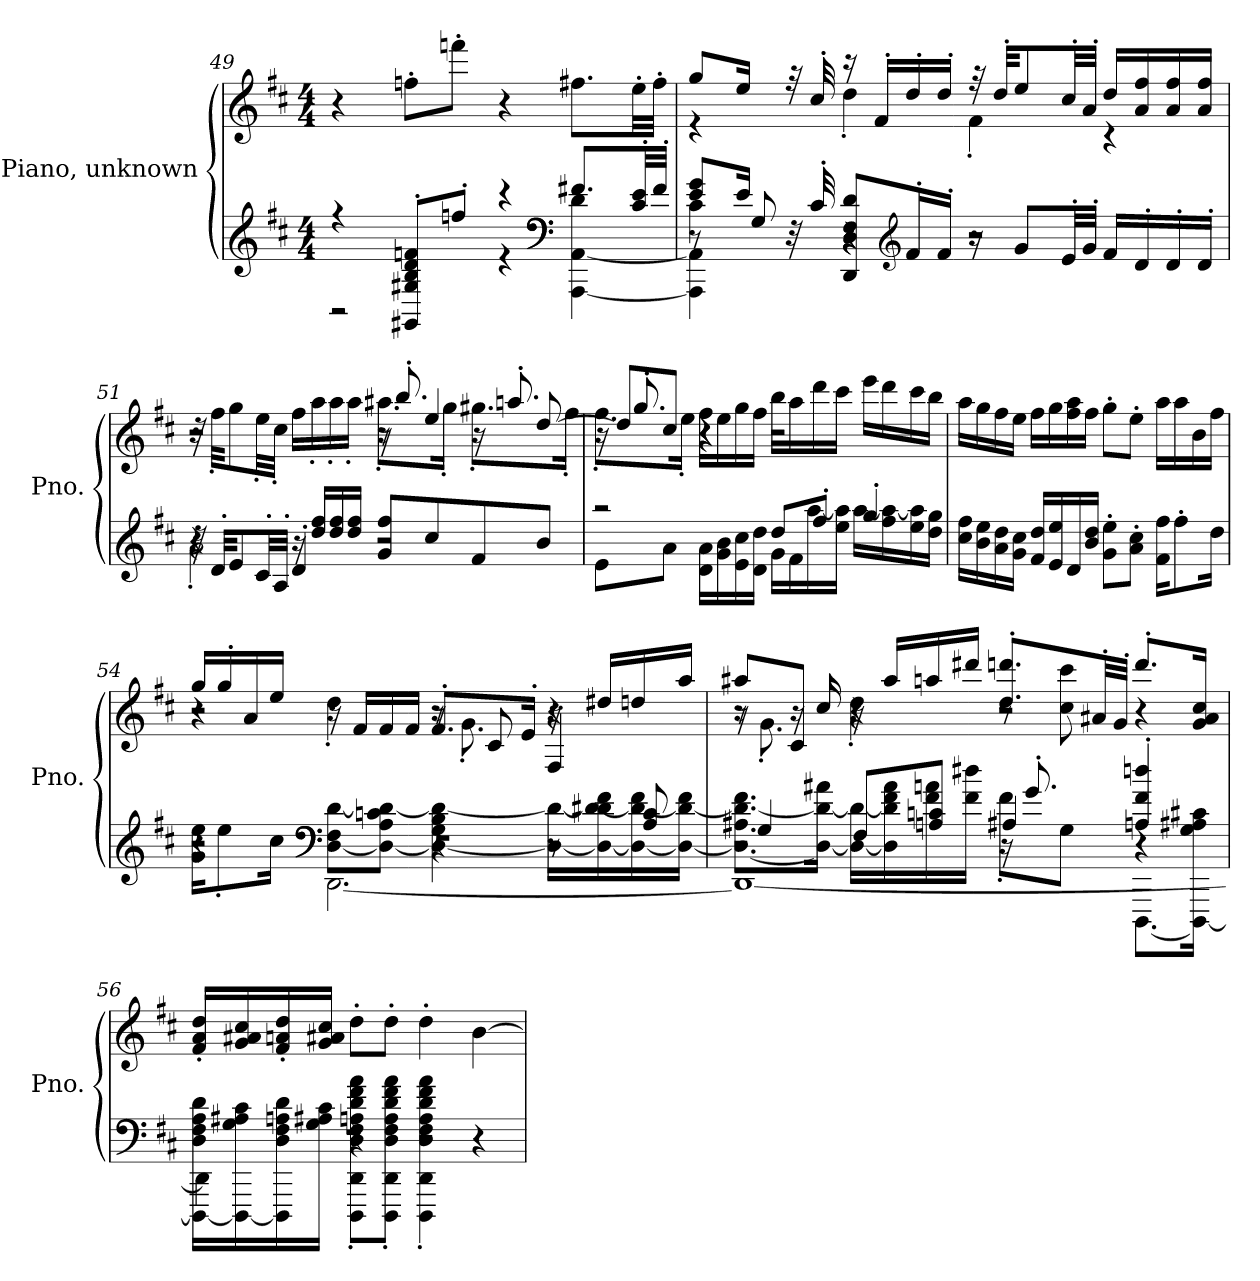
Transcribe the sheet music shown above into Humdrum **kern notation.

**kern	**kern
*part1	*part1
*staff2	*staff1
*I"Piano, unknown	*
*I'Pno.	*
!!LO:LB:g=z
*clefG2	*clefG2
*k[f#c#]	*k[f#c#]
*M4/4	*M4/4
=49	=49
*^	*
4r	2r	4r
8GG#X/' 8G#X/' 8B/' 8d/' 8fn/'L	.	8ffn'\L
8ffn'/J	.	8fffn'\J
4r	4r	4r
*clefF4	*	*
8.f#X/L	[4AAA\ [4AA\ 4d\	8.ff#X\L
32c#/' 32e/'LL	.	32ee'\LL
32f#'/JJJ	.	32ff#'\JJJ
=50	=50	=50
*^	*^	*^
8e/ 8g/L	4c#\	8r	4AAA\] 4AA\]	8gg/L	4r
16e/Jk	.	8G/	.	16ee/Jk	.
32r	.	.	.	32r	.
32c#'/	.	.	.	32cc#'/	.
8DD/ 8D/ 8F#/ 8d/L	4r	4r	4r	16r	4dd'\
.	.	.	.	16f#'/LL	.
*clefG2	*	*	*	*	*
16f#'/L	.	.	.	16dd'/	.
16f#'/JJ	.	.	.	16dd'/JJ	.
16r	2r	2r	2r	32r	4f#'\
.	.	.	.	32dd'/KKL	.
8g/L	.	.	.	8ee/	.
32e'/LL	.	.	.	32cc#'/LL	.
32g'/JJJ	.	.	.	32a'/JJJ	.
16f#/LL	.	.	.	16dd/LL	4r
16d'/	.	.	.	16a/ 16ff#/	.
16d'/	.	.	.	16a/ 16ff#/	.
16d'/JJ	.	.	.	16a/ 16ff#/JJ	.
*	*	*v	*v	*	*
!!LO:PB:g=z
=51	=51	=51	=51	=51
*	*	*	*	*^
32r	2a'\	4r	2r	32r	2r
32d'/KKL	.	.	.	32ff#'\KKL	.
8e/	.	.	.	8gg\	.
32c#'/LL	.	.	.	32ee'\LL	.
32A'/JJJ	.	.	.	32cc#'\JJJ	.
16r	.	4d'/	.	16ff#\LL	.
16dd/ 16ff#/LL	.	.	.	16aa'\	.
16dd/ 16ff#/	.	.	.	16aa'\	.
16dd/ 16ff#/JJ	.	.	.	16aa'\JJ	.
8g/ 8ff#/L	2r	2r	16r	8.aa#X'\L	8r
.	.	.	8.bb'/	.	.
8cc#/	.	.	.	.	4ee/
.	.	.	.	16gg'\Jk	.
8f#/	.	.	16r	8.gg#X'\L	.
.	.	.	8.aan'/	.	.
8b/J	.	.	.	.	[8dd/
.	.	.	.	16ff#'\Jk	.
*	*v	*v	*	*	*
=52	=52	=52	=52	=52
2r	8e\L	16r	8.ff#'\L	8dd/L]
.	.	8.gg'/	.	.
.	8a\J	.	.	8cc#/J
.	.	.	16ee'\Jk	.
.	16d\ 16a\LL	4r	16ff#\LL	4r
.	16g\ 16b\	.	16ee\	.
.	16e\ 16cc#\	.	16gg\	.
.	16d\ 16dd\JJ	.	16ff#\JJ	.
8dd/L	16g\LL	2r	16bb\LL	2r
.	16f#\	.	16aa\	.
8ff#'/J	[16aa\	.	16ddd\	.
.	16ee\ 16aa\]JJ	.	16ccc#\JJ	.
4gg'/	[16aa\LL	.	16eee\LL	.
.	16ff#\ 16aa\_	.	16ddd\	.
.	16ee\ 16aa\]	.	16ccc#\	.
.	16dd\ 16gg\JJ	.	16bb\JJ	.
*v	*v	*	*	*
*	*v	*v	*v
!!LO:LB:g=z
=53	=53
16cc#\ 16ff#\LL	16aa\LL
16b\ 16ee\	16gg\
16a\ 16dd\	16ff#\
16g\ 16cc#\JJ	16ee\JJ
16f#/ 16dd/LL	16ff#\LL
16e/ 16ee/	16gg\
16d/	16ff#\ 16aa\
16b/ 16dd/JJ	16ff#\JJ
8g\' 8ee\'L	8gg'\L
8a\' 8cc#\'J	8ee'\J
16f#\ 16ff#\KL	16aa\LL
8ff#'\	16aa\
.	16b\
16dd\Jk	16ff#\JJ
=54	=54
*^	*^
*	*^	*	*^
*	*	*^	*	*	*
1r	16g\ 16ee\KL	2r	4r	16gg/LL	4r	2r
.	8ee'\	.	.	16gg'/	.	.
.	.	.	.	16a/	.	.
.	16cc#\Jk	.	.	16ee/JJ	.	.
*clefF4	*	*	*	*	*	*
.	[8D\ 8F#\ [8d\L	.	[2.DD\	16r	4dd'\	.
.	.	.	.	16f#/LL	.	.
.	8D\_ 8A\ 8cn\ 8d\_J	.	.	16f#/	.	.
.	.	.	.	16f#/JJ	.	.
.	4D\_ 4G\ 4B\ 4d\_	4r	.	8.f#'/L	16r	8r
.	.	.	.	.	8.g'\	.
.	.	.	.	.	.	8c#/
.	.	.	.	16e'/Jk	.	.
.	16D\_ 16d\_LL	8r	.	16r	4r	4F#'/
.	16D\_ 16d\_ 16d#X\ 16f#\	.	.	16dd#X/LL	.	.
.	16D\_ 16d\_ 16f#\	8A/ 8c/	.	16ddn/	.	.
.	16D\_ 16d\_ 16f#\JJ	.	.	16aa/JJ	.	.
!!LO:LB:g=z	!!	!!
=55	=55	=55	=55	=55	=55	=55
2r	8.D\_ 8.A#X\ 8.d\_ 8.f#\L	4G/	1DD_	8r	16r	8aa#X/L
.	.	.	.	.	8.g'\	.
.	.	.	.	16r	.	8c#/J
.	16D\_ 16d\_ 16a#X\Jk	.	.	16cc#/	.	.
.	16D\_ 16d\_LL	8F#/L	.	16r	4dd'\	4r
.	16D\] 16d\] 16f#\ 16a#\	.	.	16aa#/LL	.	.
.	16f#\ 16an\	8An/ 8cn/J	.	16aan/	.	.
.	16f#\ 16dd#X\JJ	.	.	16ddd#X/JJ	.	.
16r	8f#'\L	4A#X/	.	8.dd/' 8.dddn/'L	8r	2r
8.g'/	.	.	.	.	.	.
.	8G\J	.	.	.	8cc#\ 8ccc#\	.
.	.	.	.	32a#X'/LL	.	.
.	.	.	.	32g'/JJJ	.	.
4An/' 4f#/' 4ddn/'	[8.DDD\L	4r	.	8.ddd'/L	4r	.
.	16DDD\_ 16G\ 16A#X\ 16c#X\Jk	.	.	16g/ 16a#/ 16cc#/Jk	.	.
*	*	*v	*v	*	*	*
*	*	*	*v	*v	*v
=56	=56	=56	=56
1r	16DDD\_ 16D\ 16F#\ 16A\ 16d\LL	4DD\]	16f#/' 16a/' 16dd/'LL
.	16DDD\_ 16G\ 16A#X\ 16c#\	.	16g/ 16a#X/ 16cc#/
.	16DDD\] 16D\ 16F#\ 16An\ 16d\	.	16f#/' 16an/' 16dd/'
.	16G\ 16A#X\ 16c#\JJ	.	16g/ 16a#X/ 16cc#/JJ
.	8DDD\' 8DD\' 8D\' 8F#\' 8An\' 8d\' 8f#\' 8a\'L	4r	8dd'\L
.	8DDD\' 8DD\' 8D\' 8F#\' 8A\' 8d\' 8f#\' 8a\'J	.	8dd'\J
.	4DDD\' 4DD\' 4D\' 4F#\' 4A\' 4d\' 4f#\' 4a\'	2r	4dd'\
.	4r	.	[4b\
*v	*v	*v	*
=	=
*-	*-
